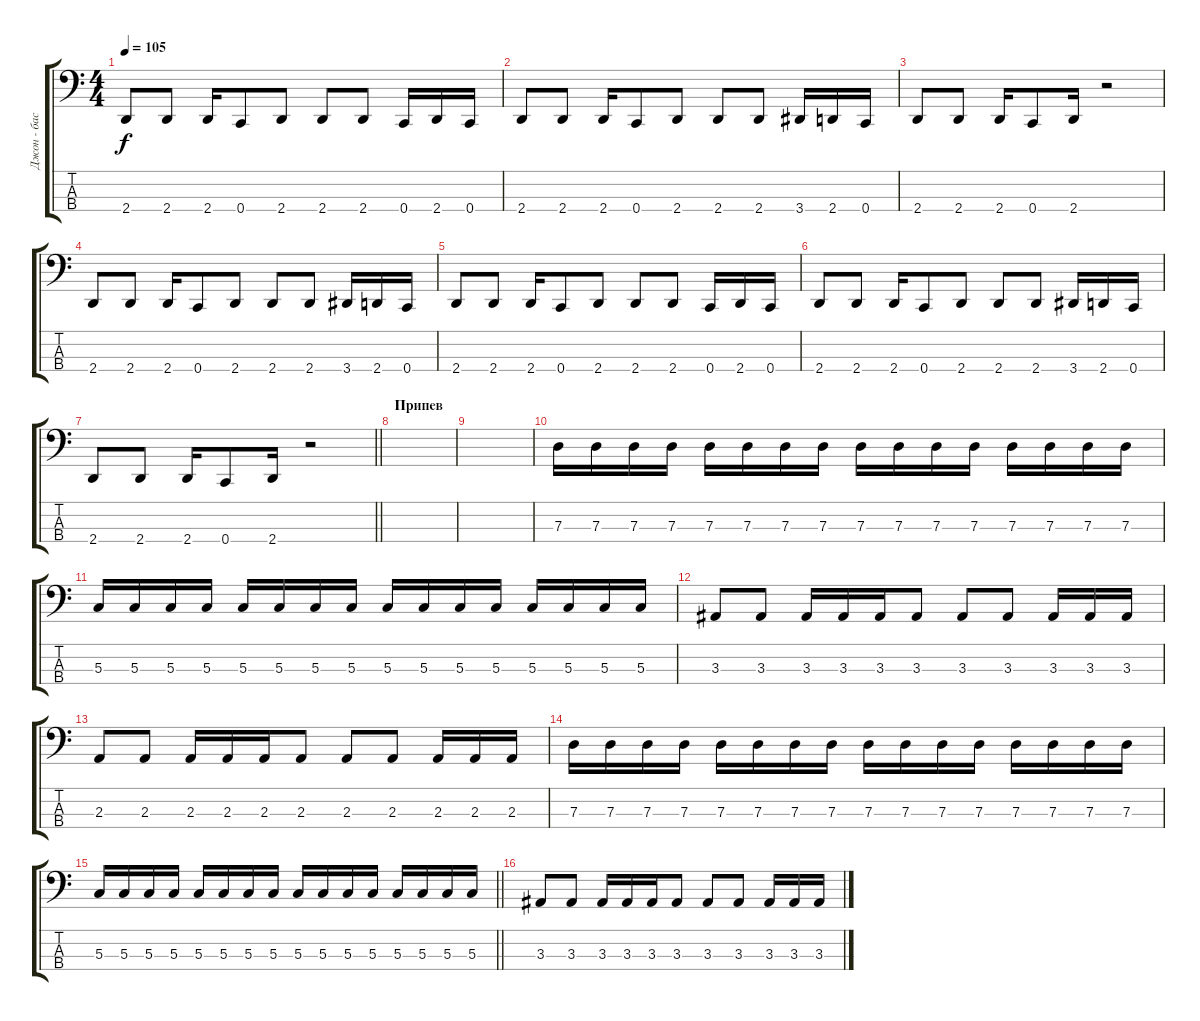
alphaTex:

\track ("Джон - бас" "Джон - бас") {instrument electricbassfinger}
\staff {score tabs}
\tuning (F2 C2 G1 C1) {hide}
\ts (4 4)
\tempo 105
\clef f4
\ks c
2.4.8{dy f} 2.4.8 2.4.16 0.4.8 2.4.8 2.4.8 2.4.8 0.4.16 2.4.16 0.4.16 |
2.4.8 2.4.8 2.4.16 0.4.8 2.4.8 2.4.8 2.4.8 3.4.16 2.4.16 0.4.16 |
2.4.8 2.4.8 2.4.16 0.4.8 2.4.16 r.2 |
2.4.8 2.4.8 2.4.16 0.4.8 2.4.8 2.4.8 2.4.8 3.4.16 2.4.16 0.4.16 |
2.4.8 2.4.8 2.4.16 0.4.8 2.4.8 2.4.8 2.4.8 0.4.16 2.4.16 0.4.16 |
2.4.8 2.4.8 2.4.16 0.4.8 2.4.8 2.4.8 2.4.8 3.4.16 2.4.16 0.4.16 |
\barLineRight lightlight
2.4.8 2.4.8 2.4.16 0.4.8 2.4.16 r.2 |
\section ("" "Припев")
|
|
7.3.16 7.3.16 7.3.16 7.3.16 7.3.16 7.3.16 7.3.16 7.3.16 7.3.16 7.3.16 7.3.16 7.3.16 7.3.16 7.3.16 7.3.16 7.3.16 |
5.3.16 5.3.16 5.3.16 5.3.16 5.3.16 5.3.16 5.3.16 5.3.16 5.3.16 5.3.16 5.3.16 5.3.16 5.3.16 5.3.16 5.3.16 5.3.16 |
3.3.8 3.3.8 3.3.16 3.3.16 3.3.16 3.3.8 3.3.8 3.3.8 3.3.16 3.3.16 3.3.16 |
2.3.8 2.3.8 2.3.16 2.3.16 2.3.16 2.3.8 2.3.8 2.3.8 2.3.16 2.3.16 2.3.16 |
7.3.16 7.3.16 7.3.16 7.3.16 7.3.16 7.3.16 7.3.16 7.3.16 7.3.16 7.3.16 7.3.16 7.3.16 7.3.16 7.3.16 7.3.16 7.3.16 |
\barLineRight lightlight
5.3.16 5.3.16 5.3.16 5.3.16 5.3.16 5.3.16 5.3.16 5.3.16 5.3.16 5.3.16 5.3.16 5.3.16 5.3.16 5.3.16 5.3.16 5.3.16 |
3.3.8 3.3.8 3.3.16 3.3.16 3.3.16 3.3.8 3.3.8 3.3.8 3.3.16 3.3.16 3.3.16
